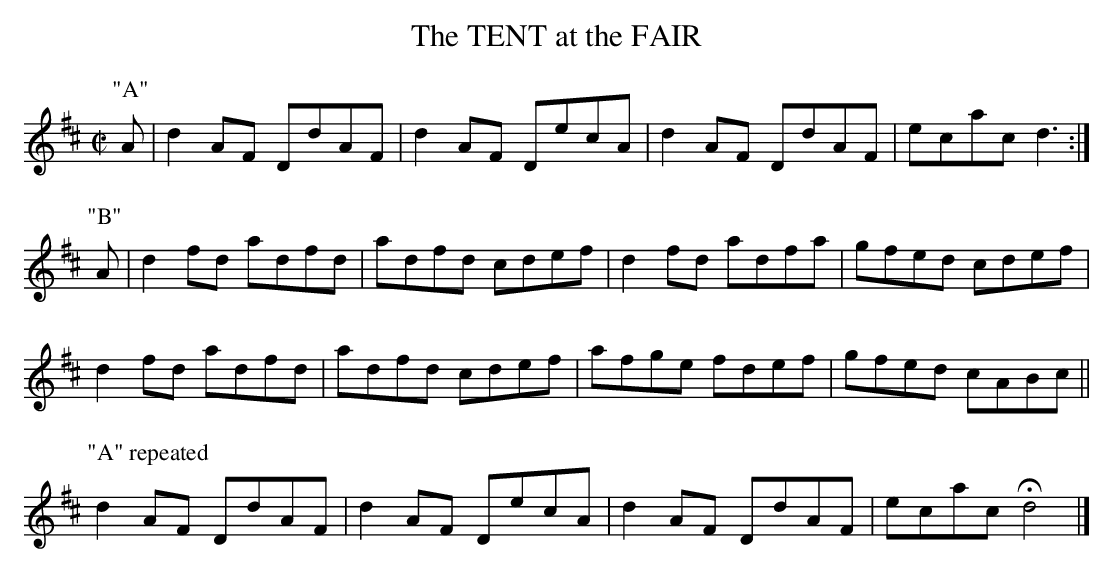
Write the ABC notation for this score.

X:1
T:TENT at the FAIR, The
M:C|
L:1/8
K:D
P:"A"
A|d2AF DdAF|d2AF DecA|d2AF DdAF|ecac d3:|
P:"B"
A|d2fd adfd|adfd cdef|d2fd adfa|gfed cdef|
d2fd adfd|adfd cdef|afge fdef|gfed cABc||
P:"A" repeated
d2AF DdAF|d2AF DecA|d2AF DdAF|ecac Hd4|]
